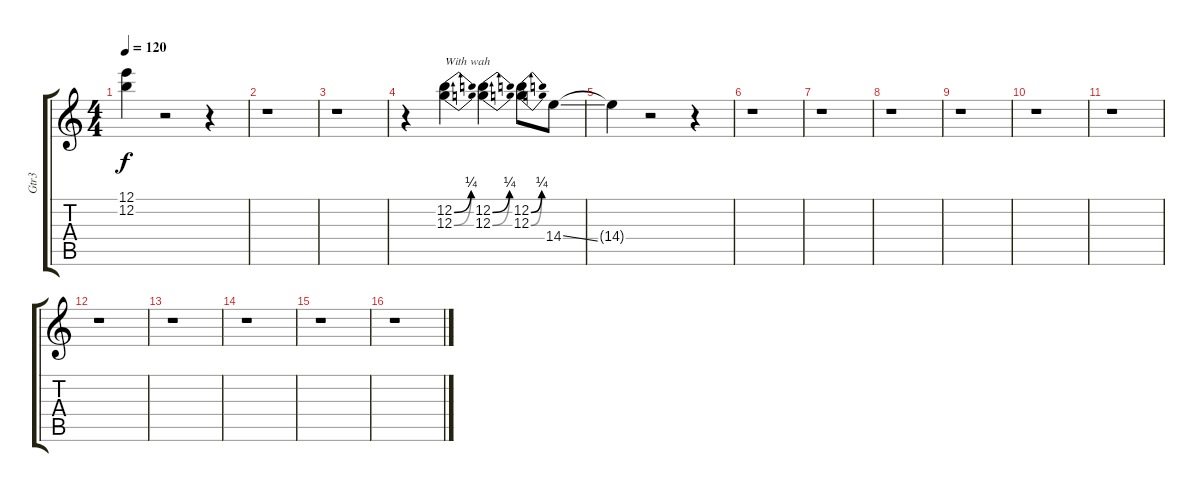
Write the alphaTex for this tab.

\track ("Gtr3" "Gtr3") {instrument distortionguitar}
\staff {score tabs}
\tuning (E4 B3 G3 D3 A2 E2) {hide}
\ts (4 4)
\tempo 120
\clef g2
\ks c
(12.1{t} 12.2{t}).4{dy f} r.2 r.4 |
r.1 |
r.1 |
r.4 (12.2{be (bend 0 0 60 1)} 12.3{be (bend 0 0 60 1)}).4{txt "With wah"} (12.2{be (bend 0 0 60 1)} 12.3{be (bend 0 0 60 1)}).4 (12.2{be (bend 0 0 60 1)} 12.3{be (bend 0 0 60 1)}).8 14.4{ss}.8 |
14.4{t}.4 r.2 r.4 |
r.1 |
r.1 |
r.1 |
r.1 |
r.1 |
r.1 |
r.1 |
r.1 |
r.1 |
r.1 |
r.1
